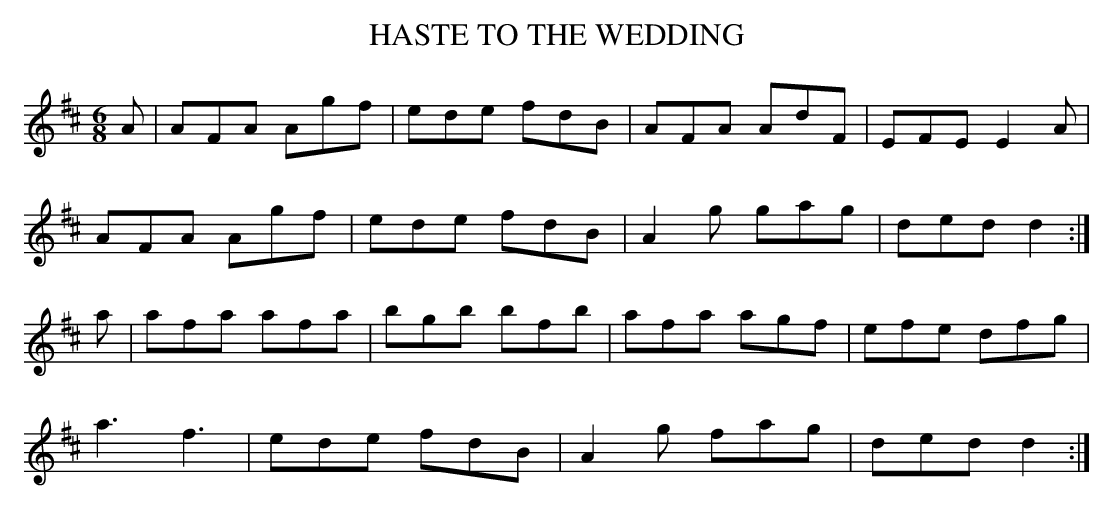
X:1
T:HASTE TO THE WEDDING
M:6/8
L:1/8
K:D
A|AFA Agf|ede fdB|AFA AdF|EFE E2A|
AFA Agf|ede fdB|A2g gag|ded d2 :|
a|afa afa|bgb bfb|afa agf|efe dfg|
a3 f3|ede fdB|A2g fag|ded d2 :|
